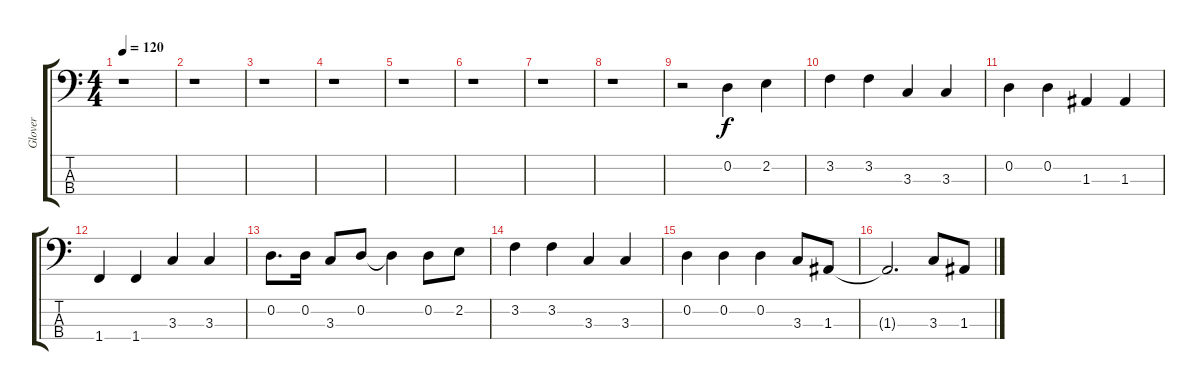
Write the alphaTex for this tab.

\track ("Glover" "Glover") {instrument electricbasspick}
\staff {score tabs}
\tuning (G2 D2 A1 E1) {hide}
\ts (4 4)
\tempo 120
\clef f4
\ks c
r.1{dy f} |
r.1 |
r.1 |
r.1 |
r.1 |
r.1 |
r.1 |
r.1 |
r.2 0.2.4 2.2.4 |
3.2.4 3.2.4 3.3.4 3.3.4 |
0.2.4 0.2.4 1.3.4 1.3.4 |
1.4.4 1.4.4 3.3.4 3.3.4 |
0.2.8{d} 0.2.16 3.3.8 0.2.8 0.2{t}.4 0.2.8 2.2.8 |
3.2.4 3.2.4 3.3.4 3.3.4 |
0.2.4 0.2.4 0.2.4 3.3.8 1.3.8 |
1.3{t}.2{d} 3.3.8 1.3.8
